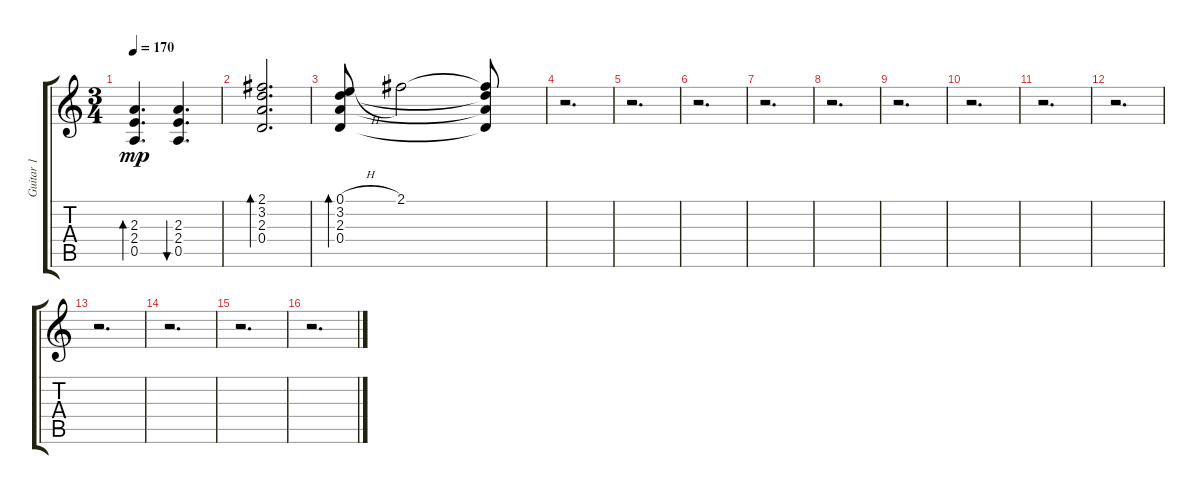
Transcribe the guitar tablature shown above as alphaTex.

\track ("Guitar 1" "Guitar 1") {instrument acousticguitarsteel}
\staff {score tabs}
\tuning (E4 B3 G3 D3 A2 E2) {hide}
\ts (3 4)
\tempo 170
\clef g2
\ks c
(2.3 2.4 0.5).4{d bd 120 dy mp} (2.3 2.4 0.5).4{d bu 120} |
(2.1 3.2 2.3 0.4).2{d bd 120} |
(0.1{h} 3.2 2.3 0.4).8{bd 120} 2.1.2 (2.1{t} 3.2{t} 2.3{t} 0.4{t}).8 |
r.2{d} |
r.2{d} |
r.2{d} |
r.2{d} |
r.2{d} |
r.2{d} |
r.2{d} |
r.2{d} |
r.2{d} |
r.2{d} |
r.2{d} |
r.2{d} |
r.2{d}
